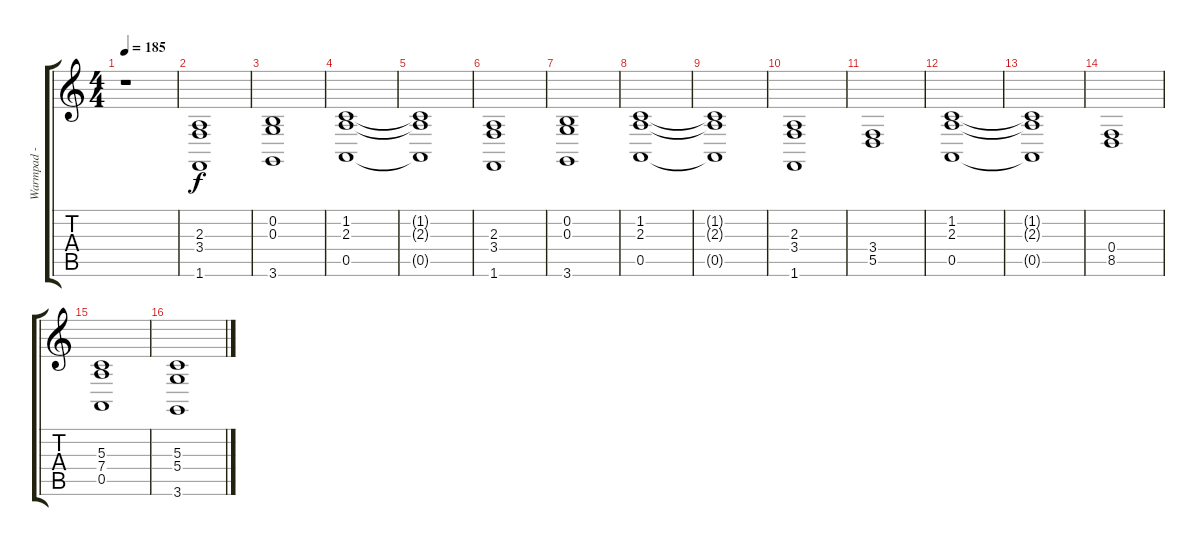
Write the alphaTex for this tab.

\track ("Warmpad -" "Warmpad -") {instrument pad2warm}
\staff {score tabs}
\tuning (E4 B3 G3 D3 A2 E2) {hide}
\ts (4 4)
\tempo 185
\clef g2
\ks c
r.1{dy f} |
(2.3 3.4 1.6).1 |
(0.2 0.3 3.6).1 |
(1.2 2.3 0.5).1 |
(1.2{t} 2.3{t} 0.5{t}).1 |
(2.3 3.4 1.6).1 |
(0.2 0.3 3.6).1 |
(1.2 2.3 0.5).1 |
(1.2{t} 2.3{t} 0.5{t}).1 |
(2.3 3.4 1.6).1 |
(3.4 5.5).1 |
(1.2 2.3 0.5).1 |
(1.2{t} 2.3{t} 0.5{t}).1 |
(0.4 8.5).1 |
(5.3 7.4 0.5).1 |
(5.3 5.4 3.6).1
